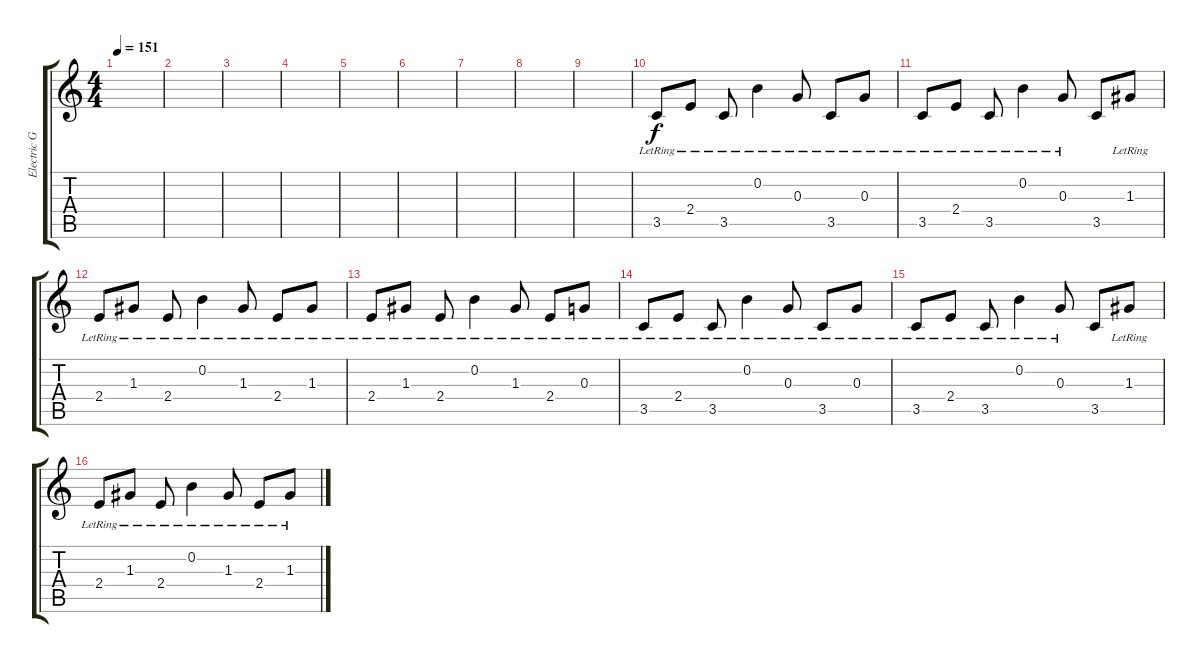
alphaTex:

\track ("Electric Guitar" "Electric G") {instrument electricguitarclean}
\staff {score tabs}
\tuning (E4 B3 G3 D3 A2 E2) {hide}
\ts (4 4)
\tempo 151
\clef g2
\ks c
|
|
|
|
|
|
|
|
|
3.5{lr}.8 2.4{lr}.8 3.5{lr}.8 0.2{lr}.4 0.3{lr}.8 3.5{lr}.8 0.3{lr}.8 |
3.5{lr}.8 2.4{lr}.8 3.5{lr}.8 0.2{lr}.4 0.3{lr}.8 3.5.8 1.3{lr}.8 |
2.4{lr}.8 1.3{lr}.8 2.4{lr}.8 0.2{lr}.4 1.3{lr}.8 2.4{lr}.8 1.3{lr}.8 |
2.4{lr}.8 1.3{lr}.8 2.4{lr}.8 0.2{lr}.4 1.3{lr}.8 2.4{lr}.8 0.3{lr}.8 |
3.5{lr}.8 2.4{lr}.8 3.5{lr}.8 0.2{lr}.4 0.3{lr}.8 3.5{lr}.8 0.3{lr}.8 |
3.5{lr}.8 2.4{lr}.8 3.5{lr}.8 0.2{lr}.4 0.3{lr}.8 3.5.8 1.3{lr}.8 |
2.4{lr}.8 1.3{lr}.8 2.4{lr}.8 0.2{lr}.4 1.3{lr}.8 2.4{lr}.8 1.3{lr}.8
